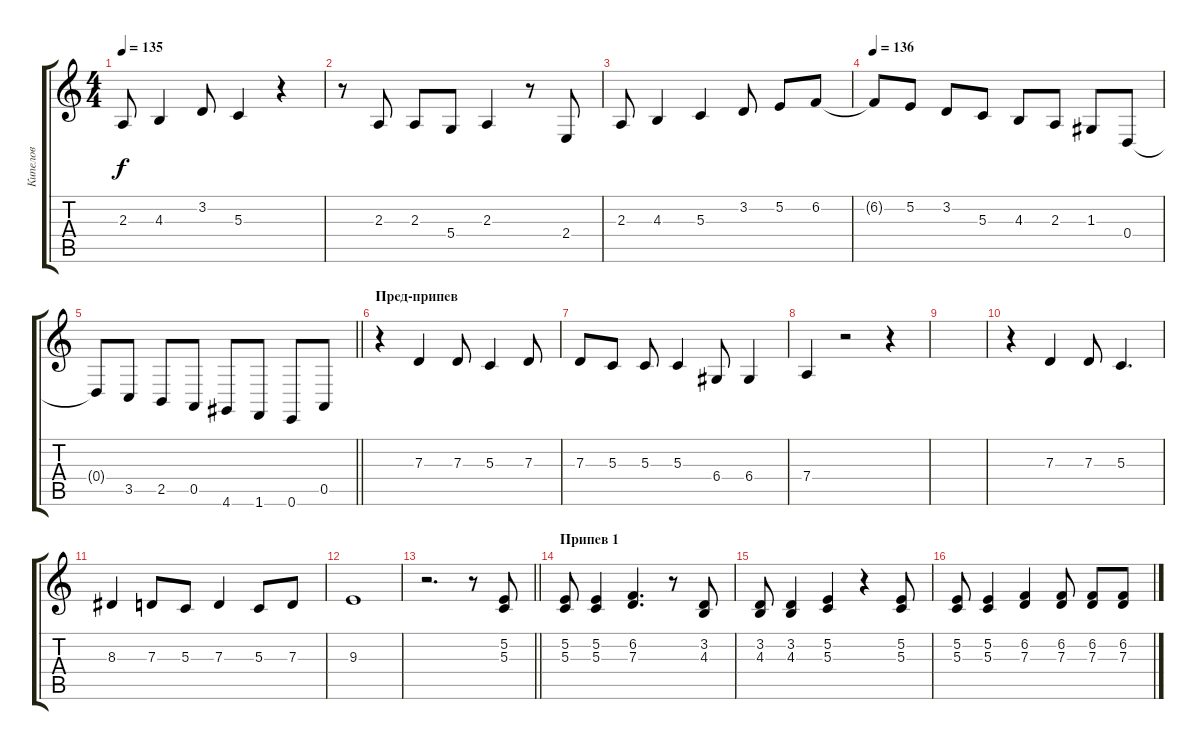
\track ("Кипелов" "Кипелов") {instrument sopranosax}
\staff {score tabs}
\tuning (E4 B3 G3 D3 A2 E2) {hide}
\ts (4 4)
\tempo 135
\clef g2
\ks c
2.3.8{dy f} 4.3.4 3.2.8 5.3.4 r.4 |
r.8 2.3.8 2.3.8 5.4.8 2.3.4 r.8 2.4.8 |
2.3.8 4.3.4 5.3.4 3.2.8 5.2.8 6.2.8 |
\tempo 136
6.2{t}.8 5.2.8 3.2.8 5.3.8 4.3.8 2.3.8 1.3.8 0.4.8 |
\barLineRight lightlight
0.4{t}.8 3.5.8 2.5.8 0.5.8 4.6.8 1.6.8 0.6.8 0.5.8 |
\section ("" "Пред-припев")
r.4 7.3.4 7.3.8 5.3.4 7.3.8 |
7.3.8 5.3.8 5.3.8 5.3.4 6.4.8 6.4.4 |
7.4.4 r.2 r.4 |
|
r.4 7.3.4 7.3.8 5.3.4{d} |
8.3.4 7.3.8 5.3.8 7.3.4 5.3.8 7.3.8 |
9.3.1 |
\barLineRight lightlight
r.2{d} r.8 (5.2 5.3).8 |
\section ("" "Припев 1")
(5.2 5.3).8 (5.2 5.3).4 (6.2 7.3).4{d} r.8 (3.2 4.3).8 |
(3.2 4.3).8 (3.2 4.3).4 (5.2 5.3).4 r.4 (5.2 5.3).8 |
(5.2 5.3).8 (5.2 5.3).4 (6.2 7.3).4 (6.2 7.3).8 (6.2 7.3).8 (6.2 7.3).8
